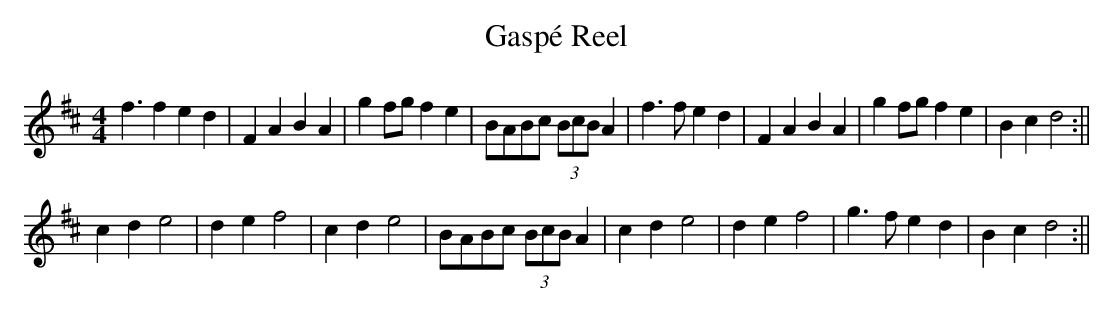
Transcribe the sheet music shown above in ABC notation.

X:1
T:Gasp\'e Reel
M:4/4
K:D
f3f2e2d2 | F2A2B2A2 | g2fgf2e2 | BABc (3BcB A2 | f3fe2d2 | F2A2B2A2 | g2fgf2e2 | B2c2d4 :||
c2d2e4 | d2e2f4 | c2d2e4 | BABc (3BcB A2 | c2d2e4 | d2e2f4 | g3fe2d2 | B2c2d4 :||
